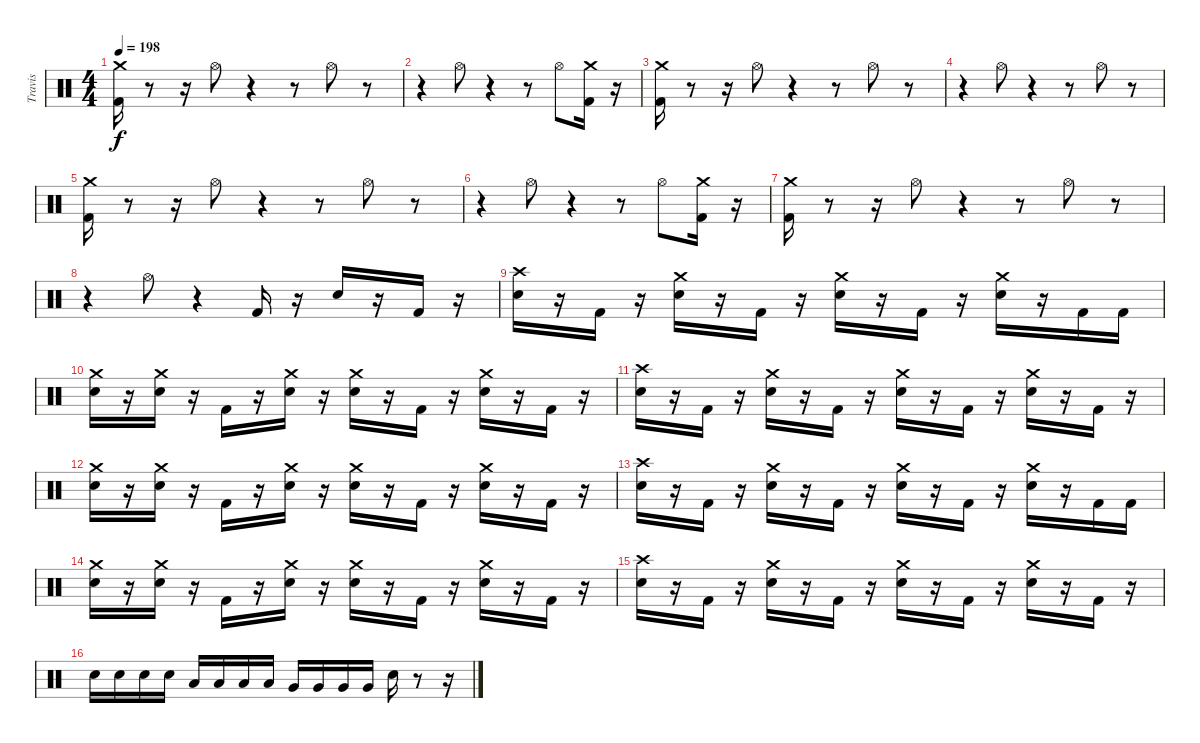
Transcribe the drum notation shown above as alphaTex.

\track ("Travis" "Travis") {instrument percussion}
\staff {score}
\articulation defaults
\ts (4 4)
\tempo 198
\clef neutral
\ks c
("Kick (hit) 2" "Crash medium (hit)").16{dy f} r.8 r.16 "Hi-Hat (open)".8 r.4 r.8 "Hi-Hat (open)".8 r.8 |
r.4 "Hi-Hat (open)".8 r.4 r.8 "Hi-Hat (open)".8 ("Kick (hit) 2" "Crash medium (hit)").16 r.16 |
("Kick (hit) 2" "Crash medium (hit)").16 r.8 r.16 "Hi-Hat (open)".8 r.4 r.8 "Hi-Hat (open)".8 r.8 |
r.4 "Hi-Hat (open)".8 r.4 r.8 "Hi-Hat (open)".8 r.8 |
("Kick (hit) 2" "Crash medium (hit)").16 r.8 r.16 "Hi-Hat (open)".8 r.4 r.8 "Hi-Hat (open)".8 r.8 |
r.4 "Hi-Hat (open)".8 r.4 r.8 "Hi-Hat (open)".8 ("Kick (hit) 2" "Crash medium (hit)").16 r.16 |
("Kick (hit) 2" "Crash medium (hit)").16 r.8 r.16 "Hi-Hat (open)".8 r.4 r.8 "Hi-Hat (open)".8 r.8 |
r.4 "Hi-Hat (open)".8 r.4 "Kick (hit) 2".16 r.16 "Electric Snare (hit)".16 r.16 "Kick (hit) 2".16 r.16 |
("Electric Snare (hit)" "Crash high (hit)").16 r.16 "Kick (hit) 2".16 r.16 ("Electric Snare (hit)" "Crash medium (hit)").16 r.16 "Kick (hit) 2".16 r.16 ("Electric Snare (hit)" "Crash medium (hit)").16 r.16 "Kick (hit) 2".16 r.16 ("Electric Snare (hit)" "Crash medium (hit)").16 r.16 "Kick (hit) 2".16 "Kick (hit) 2".16 |
("Electric Snare (hit)" "Crash medium (hit)").16 r.16 ("Electric Snare (hit)" "Crash medium (hit)").16 r.16 "Kick (hit) 2".16 r.16 ("Electric Snare (hit)" "Crash medium (hit)").16 r.16 ("Electric Snare (hit)" "Crash medium (hit)").16 r.16 "Kick (hit) 2".16 r.16 ("Electric Snare (hit)" "Crash medium (hit)").16 r.16 "Kick (hit) 2".16 r.16 |
("Electric Snare (hit)" "Crash high (hit)").16 r.16 "Kick (hit) 2".16 r.16 ("Electric Snare (hit)" "Crash medium (hit)").16 r.16 "Kick (hit) 2".16 r.16 ("Electric Snare (hit)" "Crash medium (hit)").16 r.16 "Kick (hit) 2".16 r.16 ("Electric Snare (hit)" "Crash medium (hit)").16 r.16 "Kick (hit) 2".16 r.16 |
("Electric Snare (hit)" "Crash medium (hit)").16 r.16 ("Electric Snare (hit)" "Crash medium (hit)").16 r.16 "Kick (hit) 2".16 r.16 ("Electric Snare (hit)" "Crash medium (hit)").16 r.16 ("Electric Snare (hit)" "Crash medium (hit)").16 r.16 "Kick (hit) 2".16 r.16 ("Electric Snare (hit)" "Crash medium (hit)").16 r.16 "Kick (hit) 2".16 r.16 |
("Electric Snare (hit)" "Crash high (hit)").16 r.16 "Kick (hit) 2".16 r.16 ("Electric Snare (hit)" "Crash medium (hit)").16 r.16 "Kick (hit) 2".16 r.16 ("Electric Snare (hit)" "Crash medium (hit)").16 r.16 "Kick (hit) 2".16 r.16 ("Electric Snare (hit)" "Crash medium (hit)").16 r.16 "Kick (hit) 2".16 "Kick (hit) 2".16 |
("Electric Snare (hit)" "Crash medium (hit)").16 r.16 ("Electric Snare (hit)" "Crash medium (hit)").16 r.16 "Kick (hit) 2".16 r.16 ("Electric Snare (hit)" "Crash medium (hit)").16 r.16 ("Electric Snare (hit)" "Crash medium (hit)").16 r.16 "Kick (hit) 2".16 r.16 ("Electric Snare (hit)" "Crash medium (hit)").16 r.16 "Kick (hit) 2".16 r.16 |
("Electric Snare (hit)" "Crash high (hit)").16 r.16 "Kick (hit) 2".16 r.16 ("Electric Snare (hit)" "Crash medium (hit)").16 r.16 "Kick (hit) 2".16 r.16 ("Electric Snare (hit)" "Crash medium (hit)").16 r.16 "Kick (hit) 2".16 r.16 ("Electric Snare (hit)" "Crash medium (hit)").16 r.16 "Kick (hit) 2".16 r.16 |
"Electric Snare (hit)".16 "Electric Snare (hit)".16 "Electric Snare (hit)".16 "Electric Snare (hit)".16 "Low Tom (hit)".16 "Low Tom (hit)".16 "Low Tom (hit)".16 "Low Tom (hit)".16 "Very Low Tom (hit)".16 "Very Low Tom (hit)".16 "Very Low Tom (hit)".16 "Very Low Tom (hit)".16 "Electric Snare (hit)".16 r.8 r.16
